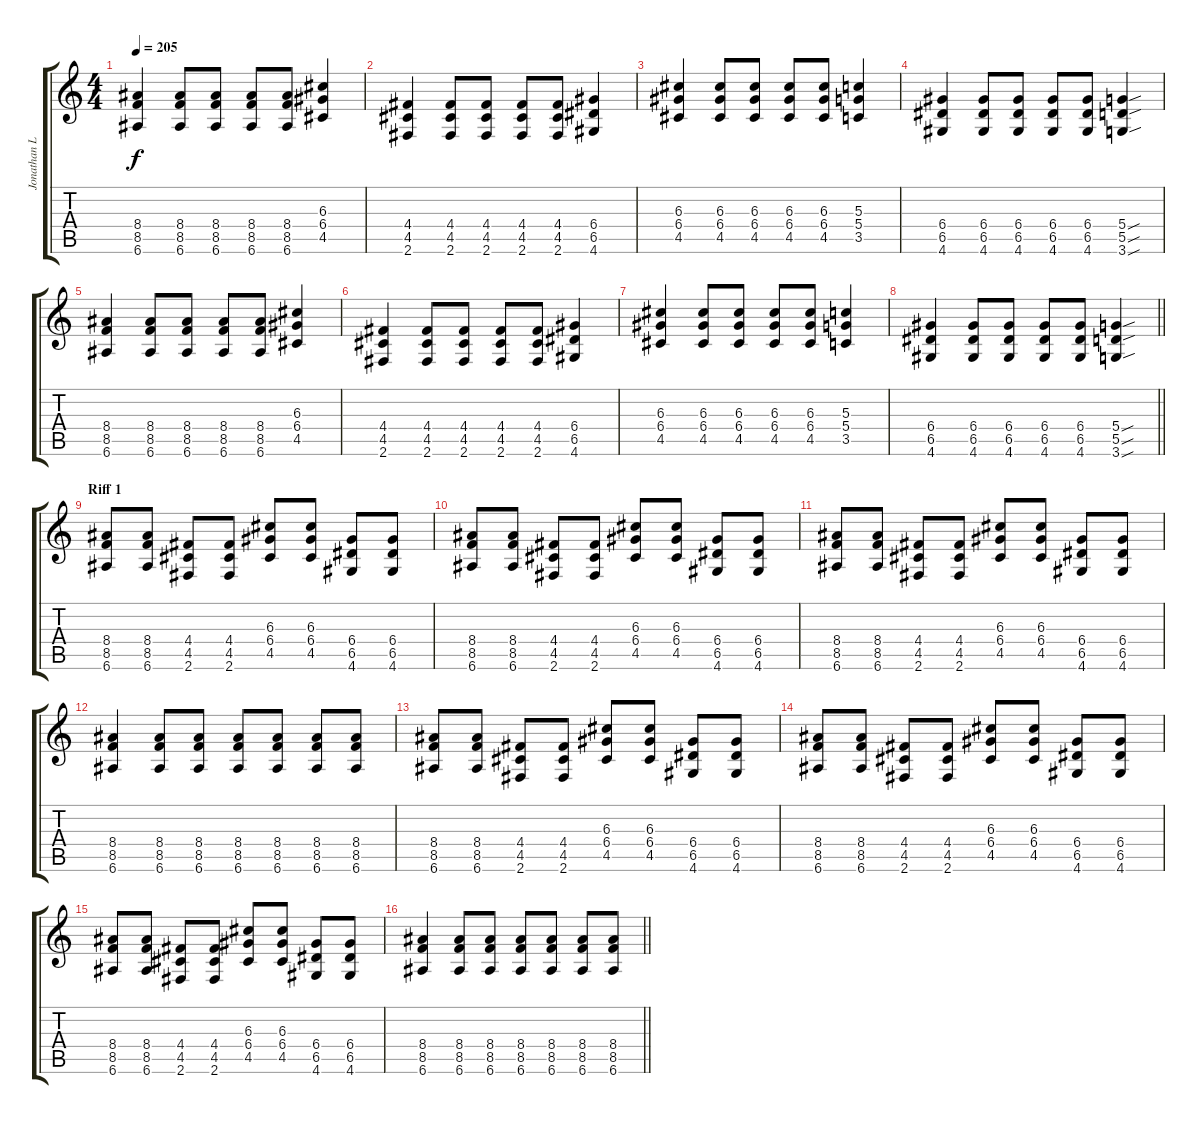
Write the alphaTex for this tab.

\track ("Jonathan Le Landais" "Jonathan L") {instrument distortionguitar}
\staff {score tabs}
\tuning (E4 B3 G3 D3 A2 E2) {hide}
\ts (4 4)
\tempo 205
\clef g2
\ks c
(8.4 8.5 6.6).4{dy f} (8.4 8.5 6.6).8 (8.4 8.5 6.6).8 (8.4 8.5 6.6).8 (8.4 8.5 6.6).8 (6.3 6.4 4.5).4 |
(4.4 4.5 2.6).4 (4.4 4.5 2.6).8 (4.4 4.5 2.6).8 (4.4 4.5 2.6).8 (4.4 4.5 2.6).8 (6.4 6.5 4.6).4 |
(6.3 6.4 4.5).4 (6.3 6.4 4.5).8 (6.3 6.4 4.5).8 (6.3 6.4 4.5).8 (6.3 6.4 4.5).8 (5.3 5.4 3.5).4 |
(6.4 6.5 4.6).4 (6.4 6.5 4.6).8 (6.4 6.5 4.6).8 (6.4 6.5 4.6).8 (6.4 6.5 4.6).8 (5.4{sou} 5.5{sou} 3.6{sou}).4 |
(8.4 8.5 6.6).4 (8.4 8.5 6.6).8 (8.4 8.5 6.6).8 (8.4 8.5 6.6).8 (8.4 8.5 6.6).8 (6.3 6.4 4.5).4 |
(4.4 4.5 2.6).4 (4.4 4.5 2.6).8 (4.4 4.5 2.6).8 (4.4 4.5 2.6).8 (4.4 4.5 2.6).8 (6.4 6.5 4.6).4 |
(6.3 6.4 4.5).4 (6.3 6.4 4.5).8 (6.3 6.4 4.5).8 (6.3 6.4 4.5).8 (6.3 6.4 4.5).8 (5.3 5.4 3.5).4 |
\barLineRight lightlight
(6.4 6.5 4.6).4 (6.4 6.5 4.6).8 (6.4 6.5 4.6).8 (6.4 6.5 4.6).8 (6.4 6.5 4.6).8 (5.4{sou} 5.5{sou} 3.6{sou}).4 |
\section ("" "Riff 1")
(8.4 8.5 6.6).8 (8.4 8.5 6.6).8 (4.4 4.5 2.6).8 (4.4 4.5 2.6).8 (6.3 6.4 4.5).8 (6.3 6.4 4.5).8 (6.4 6.5 4.6).8 (6.4 6.5 4.6).8 |
(8.4 8.5 6.6).8 (8.4 8.5 6.6).8 (4.4 4.5 2.6).8 (4.4 4.5 2.6).8 (6.3 6.4 4.5).8 (6.3 6.4 4.5).8 (6.4 6.5 4.6).8 (6.4 6.5 4.6).8 |
(8.4 8.5 6.6).8 (8.4 8.5 6.6).8 (4.4 4.5 2.6).8 (4.4 4.5 2.6).8 (6.3 6.4 4.5).8 (6.3 6.4 4.5).8 (6.4 6.5 4.6).8 (6.4 6.5 4.6).8 |
(8.4 8.5 6.6).4 (8.4 8.5 6.6).8 (8.4 8.5 6.6).8 (8.4 8.5 6.6).8 (8.4 8.5 6.6).8 (8.4 8.5 6.6).8 (8.4 8.5 6.6).8 |
(8.4 8.5 6.6).8 (8.4 8.5 6.6).8 (4.4 4.5 2.6).8 (4.4 4.5 2.6).8 (6.3 6.4 4.5).8 (6.3 6.4 4.5).8 (6.4 6.5 4.6).8 (6.4 6.5 4.6).8 |
(8.4 8.5 6.6).8 (8.4 8.5 6.6).8 (4.4 4.5 2.6).8 (4.4 4.5 2.6).8 (6.3 6.4 4.5).8 (6.3 6.4 4.5).8 (6.4 6.5 4.6).8 (6.4 6.5 4.6).8 |
(8.4 8.5 6.6).8 (8.4 8.5 6.6).8 (4.4 4.5 2.6).8 (4.4 4.5 2.6).8 (6.3 6.4 4.5).8 (6.3 6.4 4.5).8 (6.4 6.5 4.6).8 (6.4 6.5 4.6).8 |
\barLineRight lightlight
(8.4 8.5 6.6).4 (8.4 8.5 6.6).8 (8.4 8.5 6.6).8 (8.4 8.5 6.6).8 (8.4 8.5 6.6).8 (8.4 8.5 6.6).8 (8.4 8.5 6.6).8
